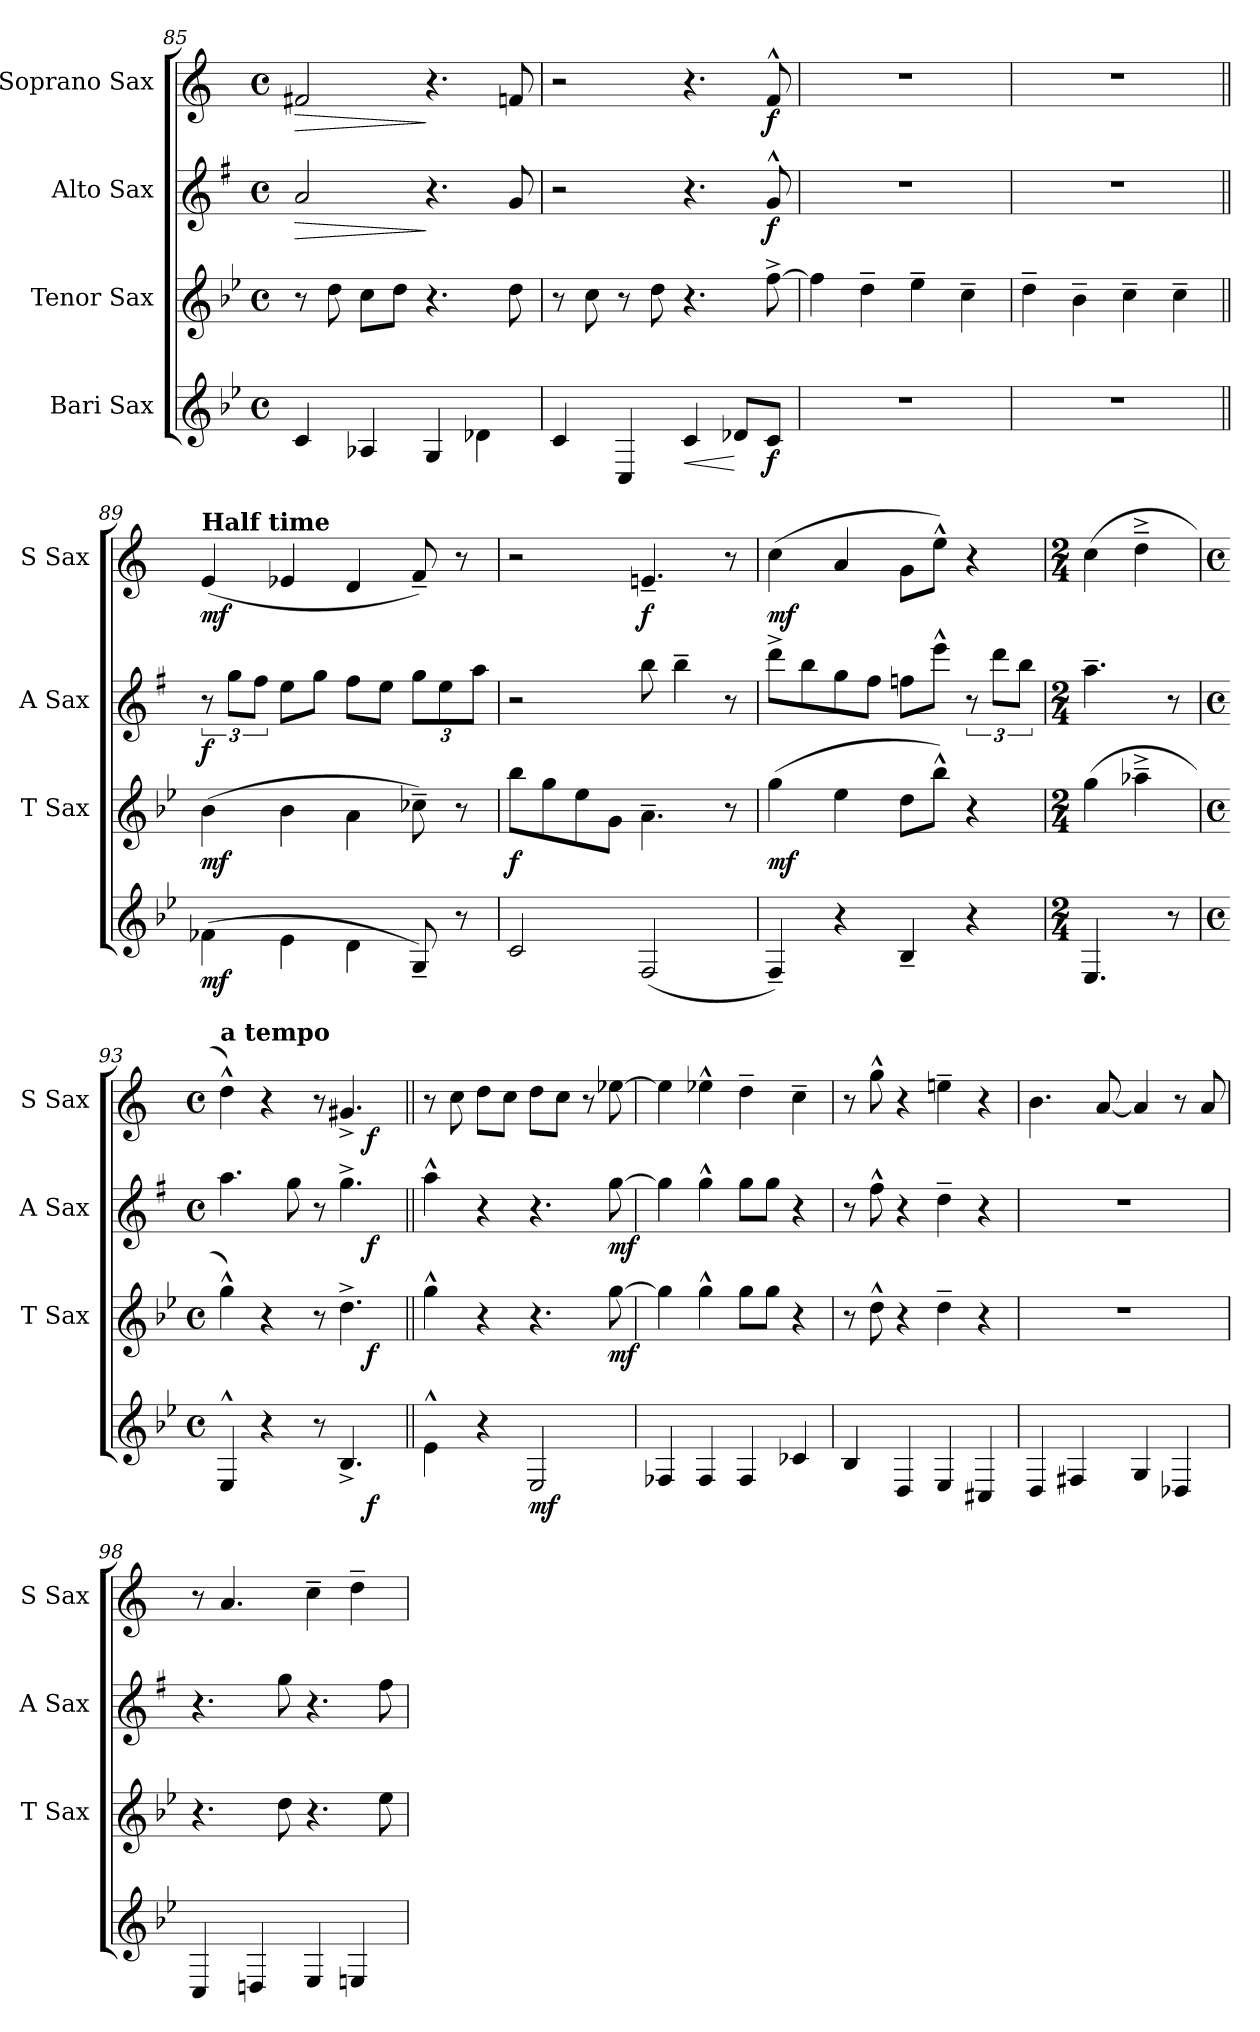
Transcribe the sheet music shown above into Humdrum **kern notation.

**kern	**dynam	**kern	**dynam	**kern	**dynam	**kern	**dynam
*part4	*part4	*part3	*part3	*part2	*part2	*part1	*part1
*staff4	*staff4	*staff3	*staff3	*staff2	*staff2	*staff1	*staff1
*I"Bari Sax	*	*I"Tenor Sax	*	*I"Alto Sax	*	*I"Soprano Sax	*
*	*	*I'T Sax	*	*I'A Sax	*	*I'S Sax	*
*clefG2	*	*clefG2	*	*clefG2	*	*clefG2	*
*ITrd12c21	*	*ITrd8c14	*	*ITrd5c9	*	*ITrd1c2	*
*k[b-e-]	*	*k[b-e-]	*	*k[b-e-]	*	*k[b-e-]	*
*B-:	*	*B-:	*	*B-:	*	*B-:	*
*M4/4	*	*M4/4	*	*M4/4	*	*M4/4	*
*met(c)	*	*met(c)	*	*met(c)	*	*met(c)	*
=85	=85	=85	=85	=85	=85	=85	=85
!	!	!	!	!	!LO:HP:b	!	!LO:HP:b
4C/	.	8r	.	2c/	>	2en/	>
.	.	8d\	.	.	.	.	.
4AA-X/	.	8c\L	.	.	.	.	.
.	.	8d\J	.	.	.	.	.
4GG/	.	4.r	.	4.r	]	4.r	]
4D-X\	.	.	.	.	.	.	.
.	.	8d\	.	8B-/	.	8e-X/	.
=86	=86	=86	=86	=86	=86	=86	=86
4C/	.	8r	.	2r	.	2r	.
.	.	8c\	.	.	.	.	.
4CC/	.	8r	.	.	.	.	.
.	.	8d\	.	.	.	.	.
!	!LO:HP:b	!	!	!	!	!	!
4C/	<	4.r	.	4.r	.	4.r	.
8D-X/L	[	.	.	.	.	.	.
!	!LO:DY:b	!	!	!	!LO:DY:b	!	!LO:DY:b
8C/J	f	[8f^>\	.	8B-^^>/	f	8e-^^>/	f
=87	=87	=87	=87	=87	=87	=87	=87
1r	.	4f\]	.	1r	.	1r	.
.	.	4d~>\	.	.	.	.	.
.	.	4e-~>\	.	.	.	.	.
.	.	4c~>\	.	.	.	.	.
=88	=88	=88	=88	=88	=88	=88	=88
1r	.	4d~>\	.	1r	.	1r	.
.	.	4B-~>\	.	.	.	.	.
.	.	4c~>\	.	.	.	.	.
.	.	4c~>\	.	.	.	.	.
!!LO:PB:g=z
=89||	=89||	=89||	=89||	=89||	=89||	=89||	=89||
!	!	!	!	!	!	!LO:TX:a:B:t=Half time	!
!	!LO:DY:b	!	!LO:DY:b	!	!LO:DY:b	!	!LO:DY:b
(>4F-X\	mf	(>4B-\	mf	12r	f	(<4d/	mf
.	.	.	.	12b-\L	.	.	.
.	.	.	.	12a\J	.	.	.
4E-\	.	4B-\	.	8g\L	.	4d-X/	.
.	.	.	.	8b-\J	.	.	.
4D\	.	4A\	.	8a\L	.	4c/	.
.	.	.	.	8g\J	.	.	.
8GG~</)	.	8c-X~>\)	.	12b-\L	.	8e-~</)	.
.	.	.	.	12g\	.	.	.
8r	.	8r	.	.	.	8r	.
.	.	.	.	12cc\J	.	.	.
=90	=90	=90	=90	=90	=90	=90	=90
!	!	!	!LO:DY:b	!	!	!	!
2C/	.	(<8b-\L	f	2r	.	2r	.
.	.	8g\	.	.	.	.	.
.	.	8e-\	.	.	.	.	.
.	.	8G\J	.	.	.	.	.
!	!	!	!	!	!	!	!LO:DY:b
(2FF/	.	4.A~>\	.	8dd\	.	4.dn~</	f
.	.	.	.	4dd~>\	.	.	.
.	.	8r	.	8r	.	8r	.
=91	=91	=91	=91	=91	=91	=91	=91
!	!	!	!LO:DY:b	!	!	!	!LO:DY:b
4FF~</)	.	(>4g\	mf	(<8ff^>\L	.	(>4b-\	mf
.	.	.	.	8dd\	.	.	.
4r	.	4e-\	.	8b-\	.	4g/	.
.	.	.	.	8a\J	.	.	.
4BB-~</	.	8d\L	.	8a-X\L	.	8f\L	.
.	.	8b-^^>\J)	.	8gg^^>\J	.	8dd^^>\J)	.
4r	.	4r	.	12r	.	4r	.
.	.	.	.	12ff\L	.	.	.
.	.	.	.	12dd\J	.	.	.
=92	=92	=92	=92	=92	=92	=92	=92
*M2/4	*	*M2/4	*	*M2/4	*	*M2/4	*
4.EE-/	.	(>4g\	.	4.cc~>\	.	(>4b-\	.
.	.	4a-X^>~>\	.	.	.	4cc^>~>\	.
8r	.	.	.	8r	.	.	.
=93	=93	=93	=93	=93	=93	=93	=93
*M4/4	*	*M4/4	*	*M4/4	*	*M4/4	*
*met(c)	*	*met(c)	*	*met(c)	*	*met(c)	*
*^	*	*^	*	*^	*	*^	*
!	!	!	!	!	!	!	!	!	!LO:TX:a:B:t=a tempo	!	!
4EE-^^>/	2.ryy	.	4g^^>\)	2.ryy	.	4.cc\	2.ryy	.	4cc^^>\)	2.ryy	.
4r	.	.	4r	.	.	.	.	.	4r	.	.
.	.	.	.	.	.	8b-\	.	.	.	.	.
8r	.	.	8r	.	.	8r	.	.	8r	.	.
4.BB-^</	.	.	4.d^>\	.	.	4.b-^>\	.	.	4.f#X^</	.	.
!	!	!LO:DY:b	!	!	!LO:DY:b	!	!	!LO:DY:b	!	!	!LO:DY:b
.	4ryy	f	.	4ryy	f	.	4ryy	f	.	4ryy	f
!!LO:LB:g=z
=94||	=94||	=94||	=94||	=94||	=94||	=94||	=94||	=94||	=94||	=94||	=94||
!!LO:REH:place=s1:a:B:enc=circle:fs=12.6:t=94
!	!	!	!	!	!	!	!	!	!LO:TX:a:B:t=slightly faster	!	!
*v	*v	*	*	*	*	*v	*v	*	*v	*v	*
*	*	*v	*v	*	*	*	*	*
4E-^^>\	.	4g^^>\	.	4cc^^>\	.	8r	.
.	.	.	.	.	.	8b-\	.
4r	.	4r	.	4r	.	8cc\L	.
.	.	.	.	.	.	8b-\J	.
!	!LO:DY:b	!	!	!	!	!	!
2EE-/	mf	4.r	.	4.r	.	8cc\L	.
.	.	.	.	.	.	8b-\J	.
.	.	.	.	.	.	8r	.
!	!	!	!LO:DY:b	!	!LO:DY:b	!	!
.	.	[8g\	mf	[8b-\	mf	[8dd-X\	.
=95	=95	=95	=95	=95	=95	=95	=95
4FF-X/	.	4g\]	.	4b-\]	.	4dd-\]	.
4FF-/	.	4g^^>\	.	4b-^^>\	.	4dd-X^^>\	.
4FF-/	.	8g\L	.	8b-\L	.	4cc~>\	.
.	.	8g\J	.	8b-\J	.	.	.
4C-X/	.	4r	.	4r	.	4b-~>\	.
=96	=96	=96	=96	=96	=96	=96	=96
4BB-/	.	8r	.	8r	.	8r	.
.	.	8d^^>\	.	8a^^>\	.	8ff^^>\	.
4DD/	.	4r	.	4r	.	4r	.
4EE-/	.	4d~>\	.	4f~>\	.	4ddn~>\	.
4CC#X/	.	4r	.	4r	.	4r	.
=97	=97	=97	=97	=97	=97	=97	=97
4DD/	.	1r	.	1r	.	4.a\	.
4FF#X/	.	.	.	.	.	.	.
.	.	.	.	.	.	[8g/	.
4GG/	.	.	.	.	.	4g/]	.
4DD-X/	.	.	.	.	.	8r	.
.	.	.	.	.	.	8g/	.
=98	=98	=98	=98	=98	=98	=98	=98
4CC/	.	4.r	.	4.r	.	8r	.
.	.	.	.	.	.	4.g/	.
4DDn/	.	.	.	.	.	.	.
.	.	8d\	.	8b-\	.	.	.
4EE-/	.	4.r	.	4.r	.	4b-~>\	.
4EEn/	.	.	.	.	.	4cc~>\	.
.	.	8e-\	.	8a\	.	.	.
=	=	=	=	=	=	=	=
*-	*-	*-	*-	*-	*-	*-	*-
